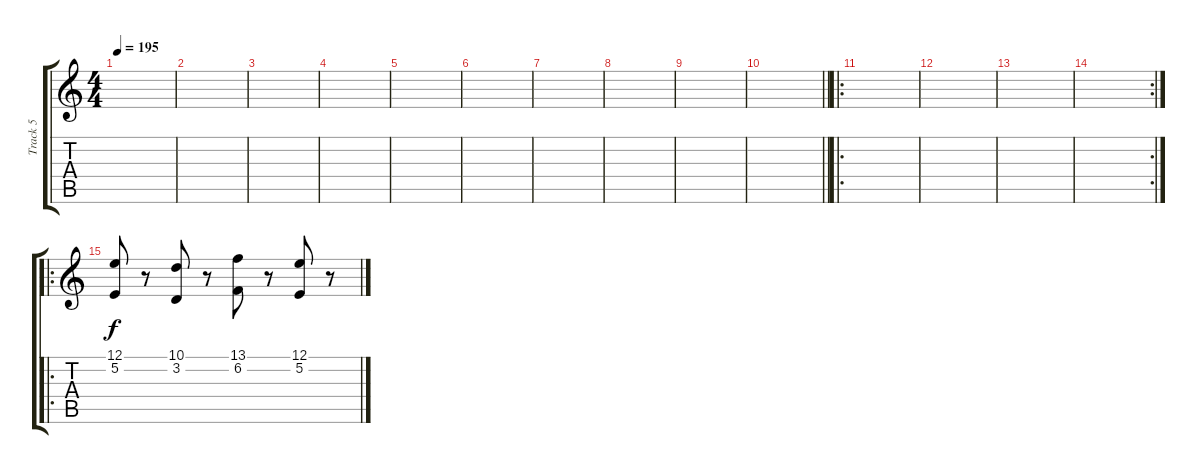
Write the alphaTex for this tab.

\track ("Track 5" "Track 5") {instrument fx5brightness}
\staff {score tabs}
\tuning (E4 B3 G3 D3 A2 E2) {hide}
\ts (4 4)
\tempo 195
\clef g2
\ks c
|
|
|
|
|
|
|
|
|
\barLineRight lightlight
|
\ro
|
|
|
\rc 2
|
\ro
\section ("" "")
(12.1 5.2).8{volume 10 instrument fx5brightness} r.8 (10.1 3.2).8 r.8 (13.1 6.2).8 r.8 (12.1 5.2).8 r.8
